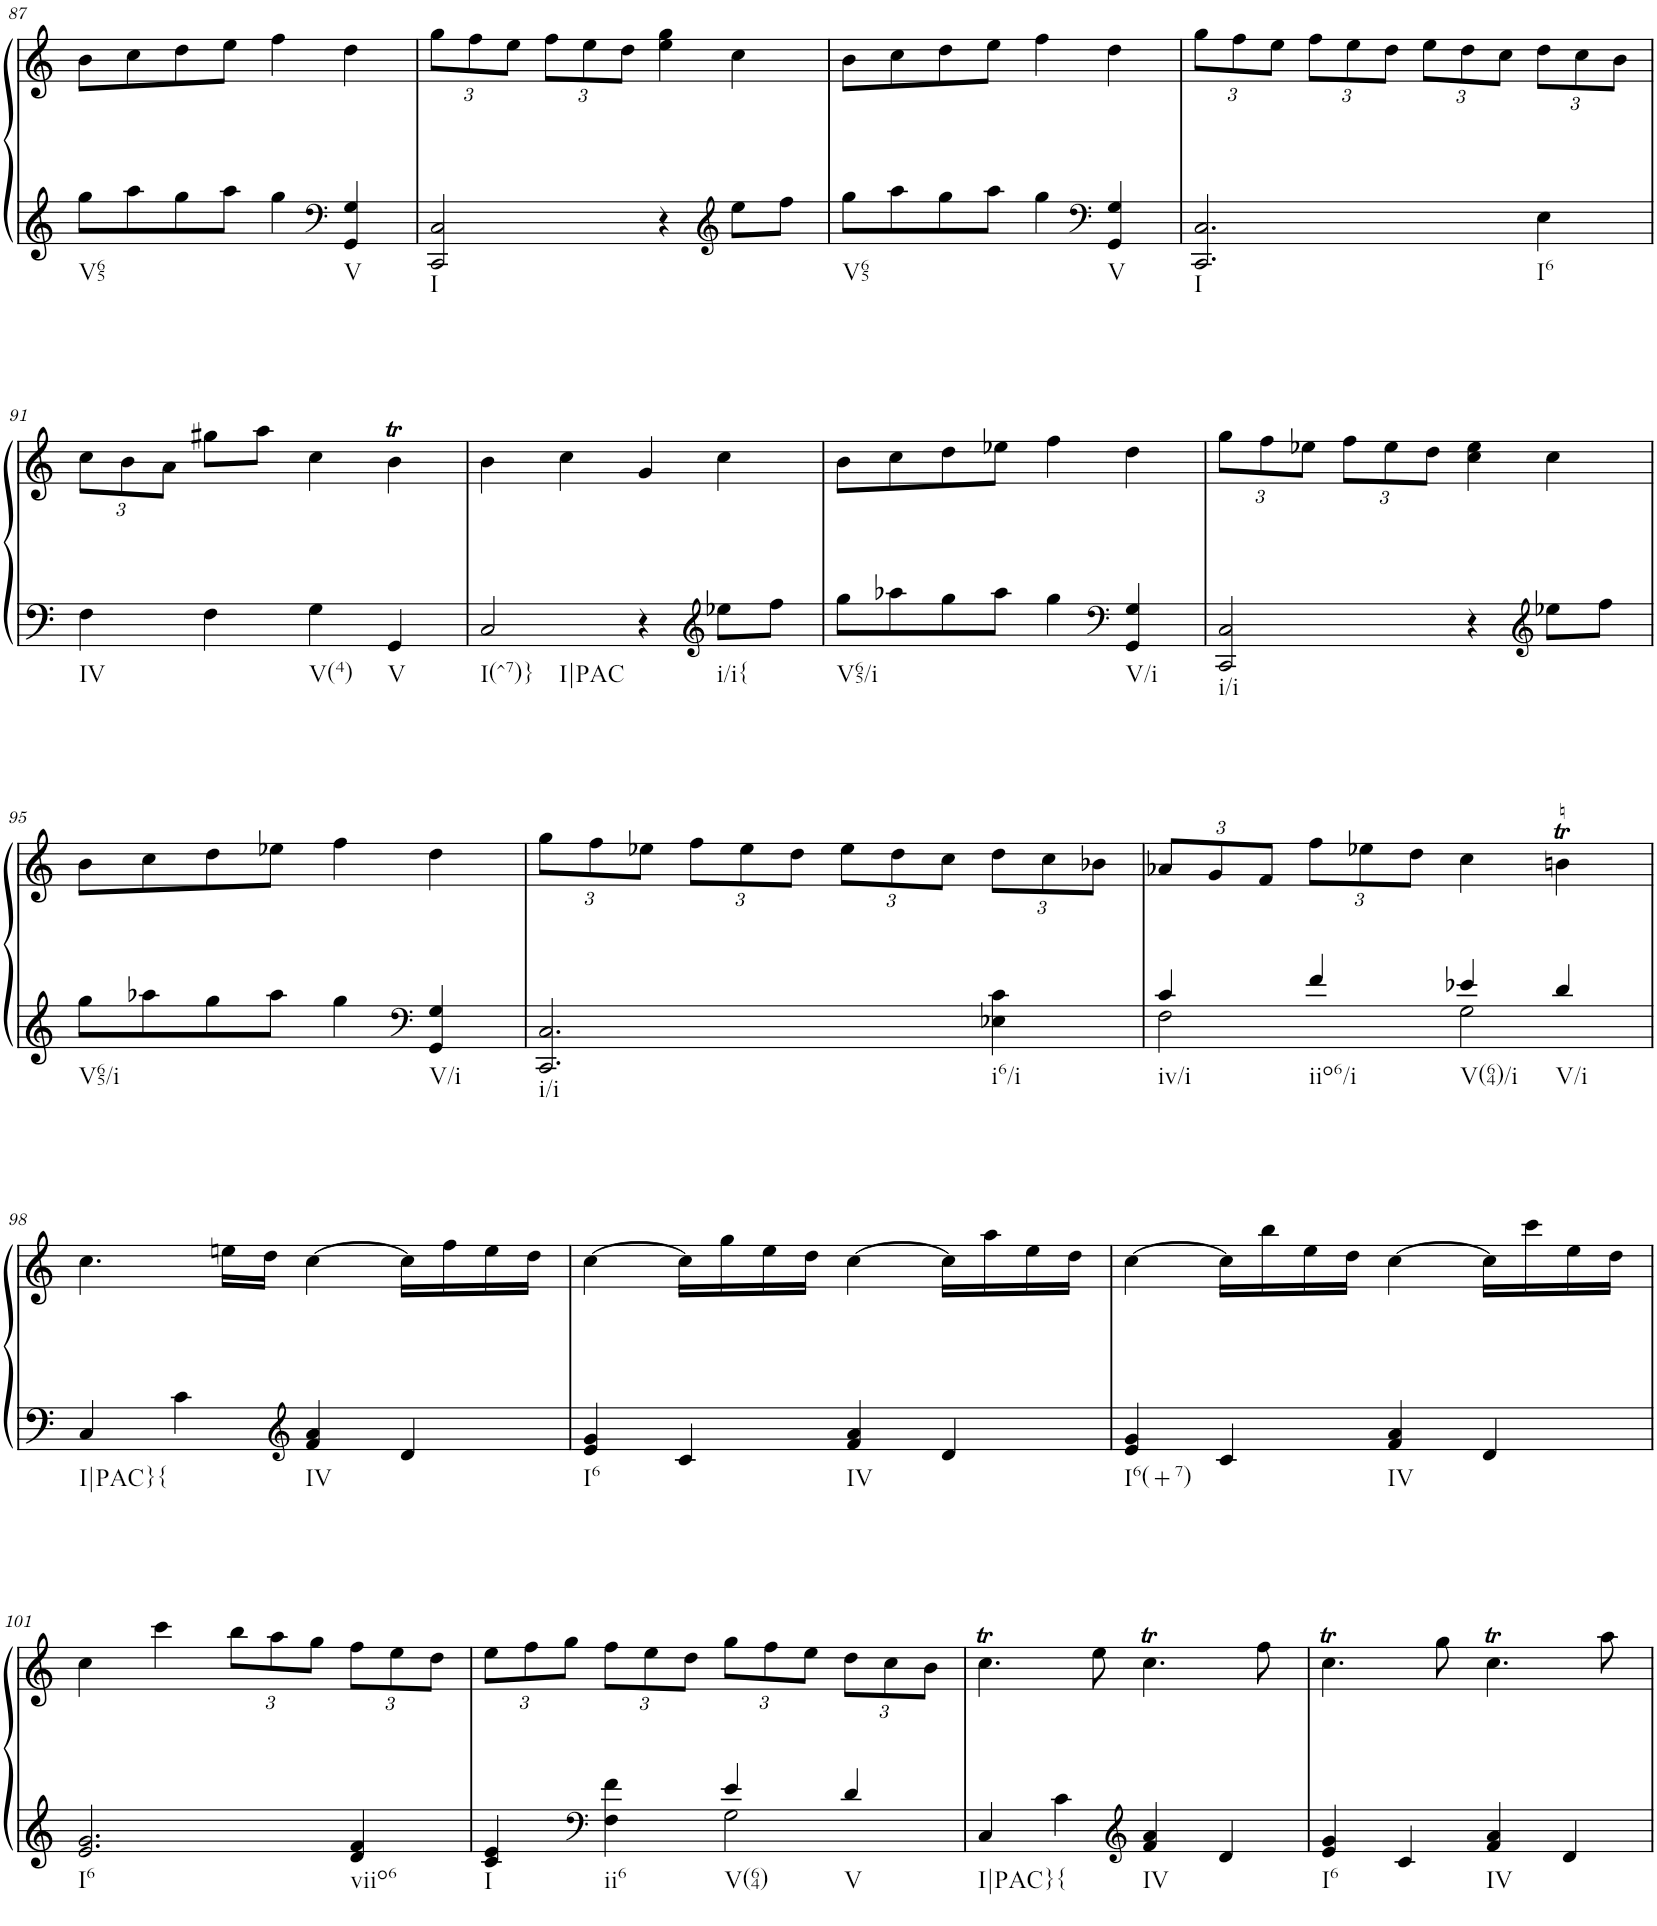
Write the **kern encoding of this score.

**kern	**kern
*part1	*part1
*staff2	*staff1
*I"Piano	*
*I'Pno.	*
!!LO:PB:g=z
*clefG2	*clefG2
*k[]	*k[]
*M2/2	*M2/2
*met(c|)	*met(c|)
=87	=87
!LO:TX:b:t=V65	!
8gg\L	8b\L
8aa\	8cc\
8gg\	8dd\
8aa\J	8ee\J
4gg\	4ff\
*clefF4	*
!LO:TX:b:t=V	!
4GG/ 4G/	4dd\
=88	=88
*	*Xbrackettup
!LO:TX:b:t=I	!
2CC/ 2C/	12gg\L
.	12ff\
.	12ee\J
.	12ff\L
.	12ee\
.	12dd\J
4r	4ee\ 4gg\
*clefG2	*
8ee\L	4cc\
8ff\J	.
=89	=89
!LO:TX:b:t=V65	!
8gg\L	8b\L
8aa\	8cc\
8gg\	8dd\
8aa\J	8ee\J
4gg\	4ff\
*clefF4	*
!LO:TX:b:t=V	!
4GG/ 4G/	4dd\
=90	=90
!LO:TX:b:t=I	!
2.CC/ 2.C/	12gg\L
.	12ff\
.	12ee\J
.	12ff\L
.	12ee\
.	12dd\J
.	12ee\L
.	12dd\
.	12cc\J
!LO:TX:b:t=I6	!
4E\	12dd\L
.	12cc\
.	12b\J
!!LO:LB:g=z
=91	=91
!LO:TX:b:t=IV	!
4F\	12cc\L
.	12b\
.	12a\J
4F\	8gg#X\L
.	8aa\J
!LO:TX:b:t=V(4)	!
4G\	4cc\
!LO:TX:b:t=V	!
4GG/	4bt\
=92	=92
!LO:TX:b:t=I(^7)}	!
!LO:TX:b:t=I|PAC	!
2C/	4b\
.	4cc\
4r	4g/
*clefG2	*
!LO:TX:b:t=i/i{	!
8ee-X\L	4cc\
8ff\J	.
=93	=93
!LO:TX:b:t=V65/i	!
8gg\L	8b\L
8aa-X\	8cc\
8gg\	8dd\
8aa-\J	8ee-X\J
4gg\	4ff\
*clefF4	*
!LO:TX:b:t=V/i	!
4GG/ 4G/	4dd\
=94	=94
!LO:TX:b:t=i/i	!
2CC/ 2C/	12gg\L
.	12ff\
.	12ee-X\J
.	12ff\L
.	12ee-\
.	12dd\J
4r	4cc\ 4ee-\
*clefG2	*
8ee-X\L	4cc\
8ff\J	.
!!LO:LB:g=z
=95	=95
!LO:TX:b:t=V65/i	!
8gg\L	8b\L
8aa-X\	8cc\
8gg\	8dd\
8aa-\J	8ee-X\J
4gg\	4ff\
*clefF4	*
!LO:TX:b:t=V/i	!
4GG/ 4G/	4dd\
=96	=96
!LO:TX:b:t=i/i	!
2.CC/ 2.C/	12gg\L
.	12ff\
.	12ee-X\J
.	12ff\L
.	12ee-\
.	12dd\J
.	12ee-\L
.	12dd\
.	12cc\J
!LO:TX:b:t=i6/i	!
4E-X\ 4c\	12dd\L
.	12cc\
.	12b-X\J
=97	=97
*^	*
!LO:TX:b:t=iv/i	!	!
4c/	2F\	12a-X/L
.	.	12g/
.	.	12f/J
!LO:TX:b:t=iio6/i	!	!
4f/	.	12ff\L
.	.	12ee-X\
.	.	12dd\J
!LO:TX:b:t=V(64)/i	!	!
4e-X/	2G\	4cc\
!LO:TX:b:t=V/i	!	!
4d/	.	4bnt\
*v	*v	*
!!LO:LB:g=z
=98	=98
!LO:TX:b:t=I|PAC}{	!
4C/	4.cc\
4c\	.
.	16een\LL
.	16dd\JJ
*clefG2	*
!LO:TX:b:t=IV	!
4f/ 4a/	[4cc\
4d/	16cc\LL]
.	16ff\
.	16ee\
.	16dd\JJ
=99	=99
!LO:TX:b:t=I6	!
4e/ 4g/	[4cc\
4c/	16cc\LL]
.	16gg\
.	16ee\
.	16dd\JJ
!LO:TX:b:t=IV	!
4f/ 4a/	[4cc\
4d/	16cc\LL]
.	16aa\
.	16ee\
.	16dd\JJ
=100	=100
!LO:TX:b:t=I6(+7)	!
4e/ 4g/	[4cc\
4c/	16cc\LL]
.	16bb\
.	16ee\
.	16dd\JJ
!LO:TX:b:t=IV	!
4f/ 4a/	[4cc\
4d/	16cc\LL]
.	16ccc\
.	16ee\
.	16dd\JJ
!!LO:LB:g=z
=101	=101
!LO:TX:b:t=I6	!
2.e/ 2.g/	4cc\
.	4ccc\
.	12bb\L
.	12aa\
.	12gg\J
!LO:TX:b:t=viio6	!
4d/ 4f/	12ff\L
.	12ee\
.	12dd\J
=102	=102
*^	*
!LO:TX:b:t=I	!	!
4c/ 4e/	2ryy	12ee\L
.	.	12ff\
.	.	12gg\J
*clefF4	*	*
!LO:TX:b:t=ii6	!	!
4F\ 4f\	.	12ff\L
.	.	12ee\
.	.	12dd\J
!LO:TX:b:t=V(64)	!	!
4e/	2G\	12gg\L
.	.	12ff\
.	.	12ee\J
!LO:TX:b:t=V	!	!
4d/	.	12dd\L
.	.	12cc\
.	.	12b\J
*v	*v	*
=103	=103
!LO:TX:b:t=I|PAC}{	!
4C/	4.ccT\
4c\	.
.	8ee\
*clefG2	*
!LO:TX:b:t=IV	!
4f/ 4a/	4.ccT\
4d/	.
.	8ff\
=104	=104
!LO:TX:b:t=I6	!
4e/ 4g/	4.ccT\
4c/	.
.	8gg\
!LO:TX:b:t=IV	!
4f/ 4a/	4.ccT\
4d/	.
.	8aa\
=	=
*-	*-
